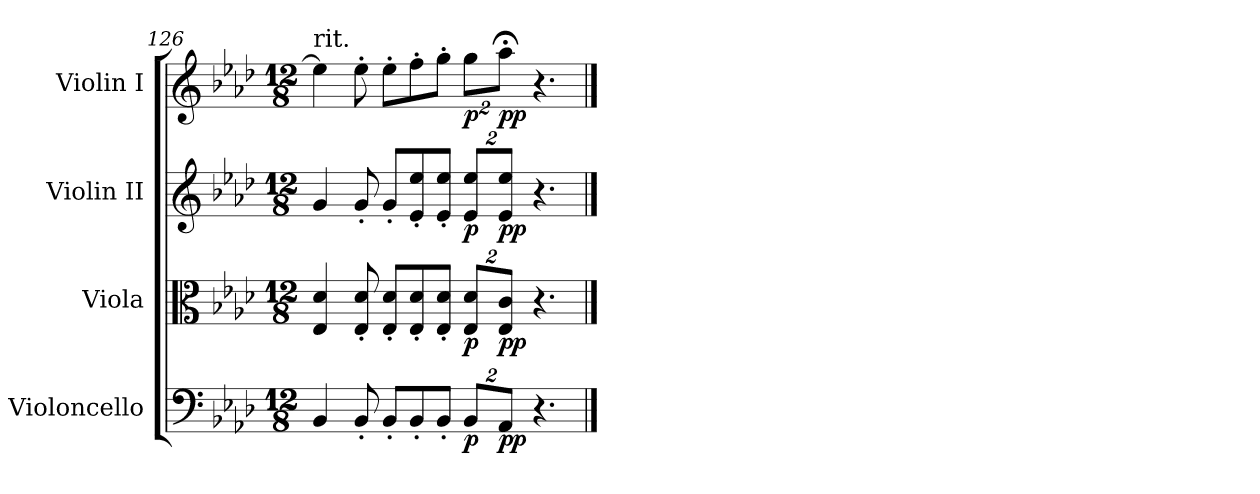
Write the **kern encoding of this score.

**kern	**dynam	**kern	**dynam	**kern	**dynam	**kern	**dynam
*part4	*part4	*part3	*part3	*part2	*part2	*part1	*part1
*staff4	*staff4	*staff3	*staff3	*staff2	*staff2	*staff1	*staff1
*I"Violoncello	*	*I"Viola	*	*I"Violin II	*	*I"Violin I	*
*I'Vc.	*	*I'Vla.	*	*I'Vln. II	*	*I'Vln. I	*
*clefF4	*	*clefC3	*	*clefG2	*	*clefG2	*
*k[b-e-a-d-]	*	*k[b-e-a-d-]	*	*k[b-e-a-d-]	*	*k[b-e-a-d-]	*
*A-:	*	*A-:	*	*A-:	*	*A-:	*
*M12/8	*	*M12/8	*	*M12/8	*	*M12/8	*
=126	=126	=126	=126	=126	=126	=126	=126
!	!	!	!	!	!	!LO:TX:a:t=rit.	!
4BB-/	.	4E-/ 4d-/	.	4g/	.	4ee-\]	.
8BB-'/	.	8E-/' 8d-/'	.	8g'/	.	8ee-'\	.
8BB-'/L	.	8E-/' 8d-/'L	.	8g'/L	.	8ee-'\L	.
8BB-'/	.	8E-/' 8d-/'	.	8e-/' 8ee-/'	.	8ff'\	.
8BB-'/J	.	8E-/' 8d-/'J	.	8e-/' 8ee-/'J	.	8gg'\J	.
*Xbrackettup	*	*Xbrackettup	*	*Xbrackettup	*	*Xbrackettup	*
!	!LO:DY:b	!	!LO:DY:b	!	!LO:DY:b	!	!LO:DY:b
16%3BB-/L	p	16%3E-/ 16%3d-/L	p	16%3e-/ 16%3ee-/L	p	16%3gg\L	p
!	!LO:DY:b	!	!LO:DY:b	!	!LO:DY:b	!	!LO:DY:b
16%3AA-/J	pp	16%3E-/ 16%3c/J	pp	16%3e-/ 16%3ee-/J	pp	16%3aa-;<\J	pp
4.r	.	4.r	.	4.r	.	4.r	.
==	==	==	==	==	==	==	==
*-	*-	*-	*-	*-	*-	*-	*-
